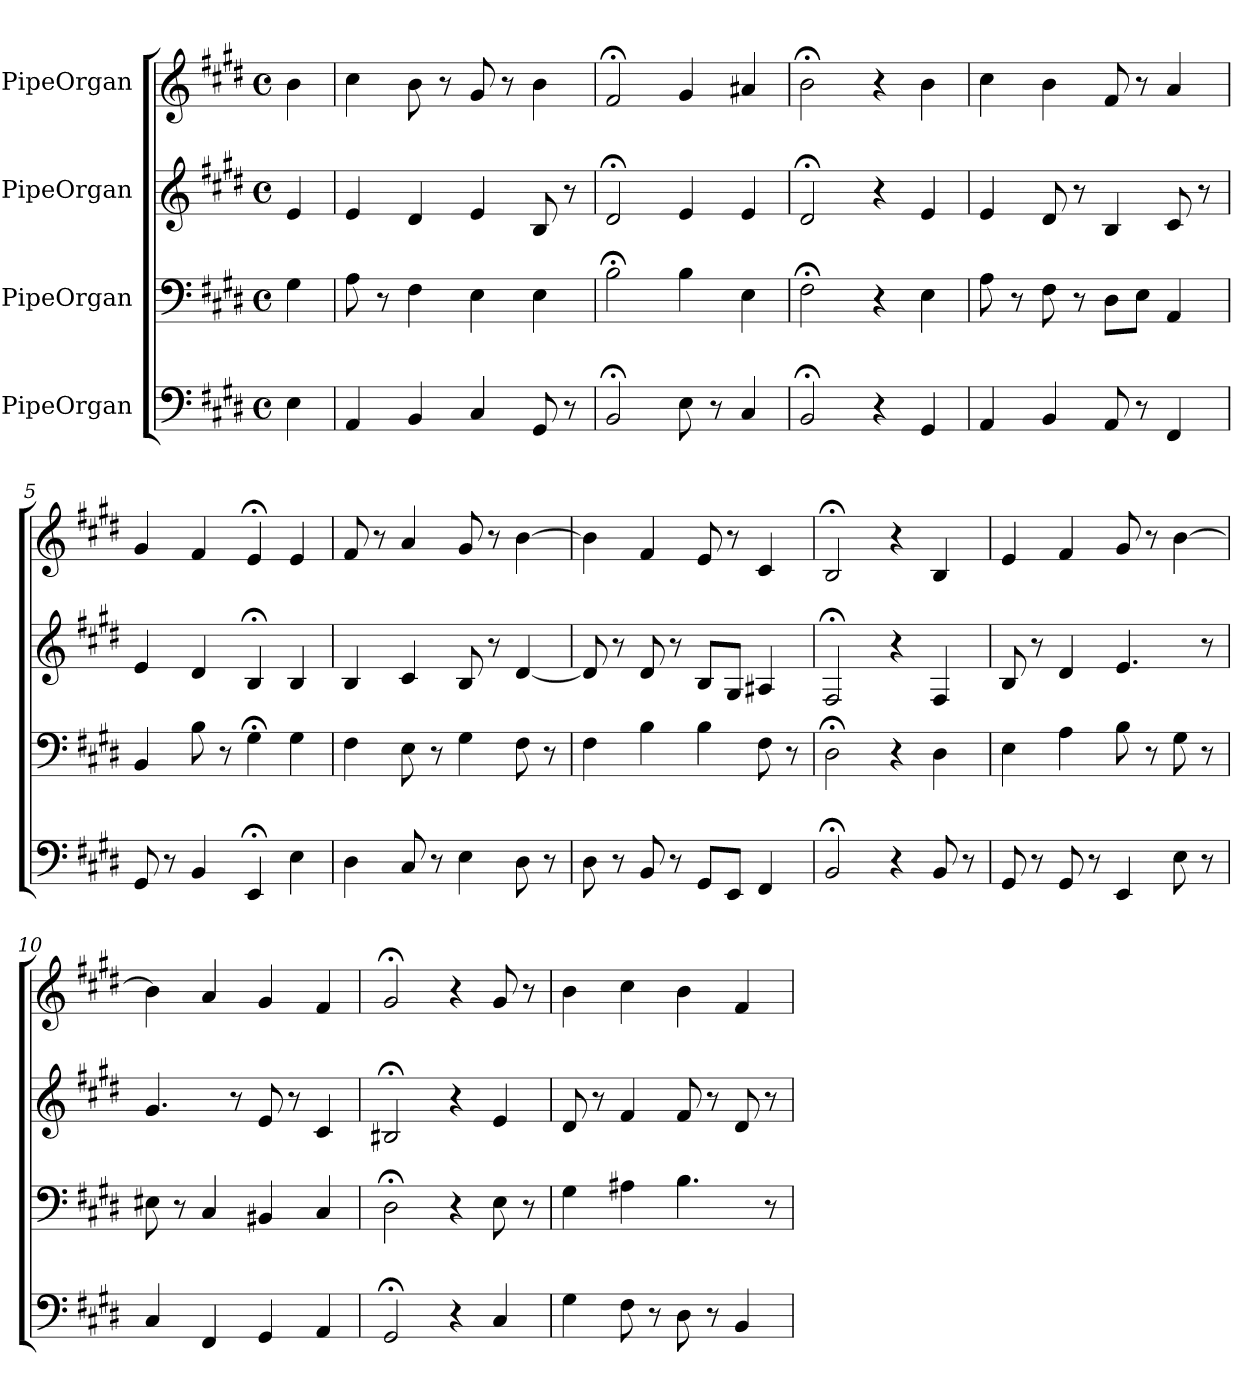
**kern	**kern	**kern	**kern
*part4	*part3	*part2	*part1
*staff4	*staff3	*staff2	*staff1
*I"PipeOrgan	*I"PipeOrgan	*I"PipeOrgan	*I"PipeOrgan
*clefF4	*clefF4	*clefG2	*clefG2
*k[f#c#g#d#]	*k[f#c#g#d#]	*k[f#c#g#d#]	*k[f#c#g#d#]
*E:	*E:	*E:	*E:
*M4/4	*M4/4	*M4/4	*M4/4
*met(c)	*met(c)	*met(c)	*met(c)
*MM60	*MM60	*MM60	*MM60
=	=	=	=
4E	4G#	4e	4b
=1	=1	=1	=1
4AA	8A	4e	4cc#
.	8r	.	.
4BB	4F#	4d#	8b
.	.	.	8r
4C#	4E	4e	8g#
.	.	.	8r
8GG#	4E	8B	4b
8r	.	8r	.
=2	=2	=2	=2
2BB;<	2B;<	2d#;<	2f#;<
8E	4B	4e	4g#
8r	.	.	.
4C#	4E	4e	4a#X
=3	=3	=3	=3
2BB;<	2F#;<	2d#;<	2b;<
4r	4r	4r	4r
4GG#	4E	4e	4b
=4	=4	=4	=4
4AA	8A	4e	4cc#
.	8r	.	.
4BB	8F#	8d#	4b
.	8r	8r	.
8AA	8D#\L	4B	8f#
8r	8E\J	.	8r
4FF#	4AA	8c#	4a
.	.	8r	.
=5	=5	=5	=5
8GG#	4BB	4e	4g#
8r	.	.	.
4BB	8B	4d#	4f#
.	8r	.	.
4EE;<	4G#;<	4B;<	4e;<
4E	4G#	4B	4e
=6	=6	=6	=6
4D#	4F#	4B	8f#
.	.	.	8r
8C#	8E	4c#	4a
8r	8r	.	.
4E	4G#	8B	8g#
.	.	8r	8r
8D#	8F#	[4d#	[4b
8r	8r	.	.
=7	=7	=7	=7
8D#	4F#	8d#]	4b]
8r	.	8r	.
8BB	4B	8d#	4f#
8r	.	8r	.
8GG#/L	4B	8B/L	8e
8EE/J	.	8G#/J	8r
4FF#	8F#	4A#X	4c#
.	8r	.	.
=8	=8	=8	=8
2BB;<	2D#;<	2F#;<	2B;<
4r	4r	4r	4r
8BB	4D#	4F#	4B
8r	.	.	.
=9	=9	=9	=9
8GG#	4E	8B	4e
8r	.	8r	.
8GG#	4A	4d#	4f#
8r	.	.	.
4EE	8B	4.e	8g#
.	8r	.	8r
8E	8G#	.	[4b
8r	8r	8r	.
=10	=10	=10	=10
4C#	8E#X	4.g#	4b]
.	8r	.	.
4FF#	4C#	.	4a
.	.	8r	.
4GG#	4BB#X	8e	4g#
.	.	8r	.
4AA	4C#	4c#	4f#
=11	=11	=11	=11
2GG#;<	2D#;<	2B#X;<	2g#;<
4r	4r	4r	4r
4C#	8E	4e	8g#
.	8r	.	8r
=12	=12	=12	=12
4G#	4G#	8d#	4b
.	.	8r	.
8F#	4A#X	4f#	4cc#
8r	.	.	.
8D#	4.B	8f#	4b
8r	.	8r	.
4BB	.	8d#	4f#
.	8r	8r	.
=	=	=	=
*-	*-	*-	*-
